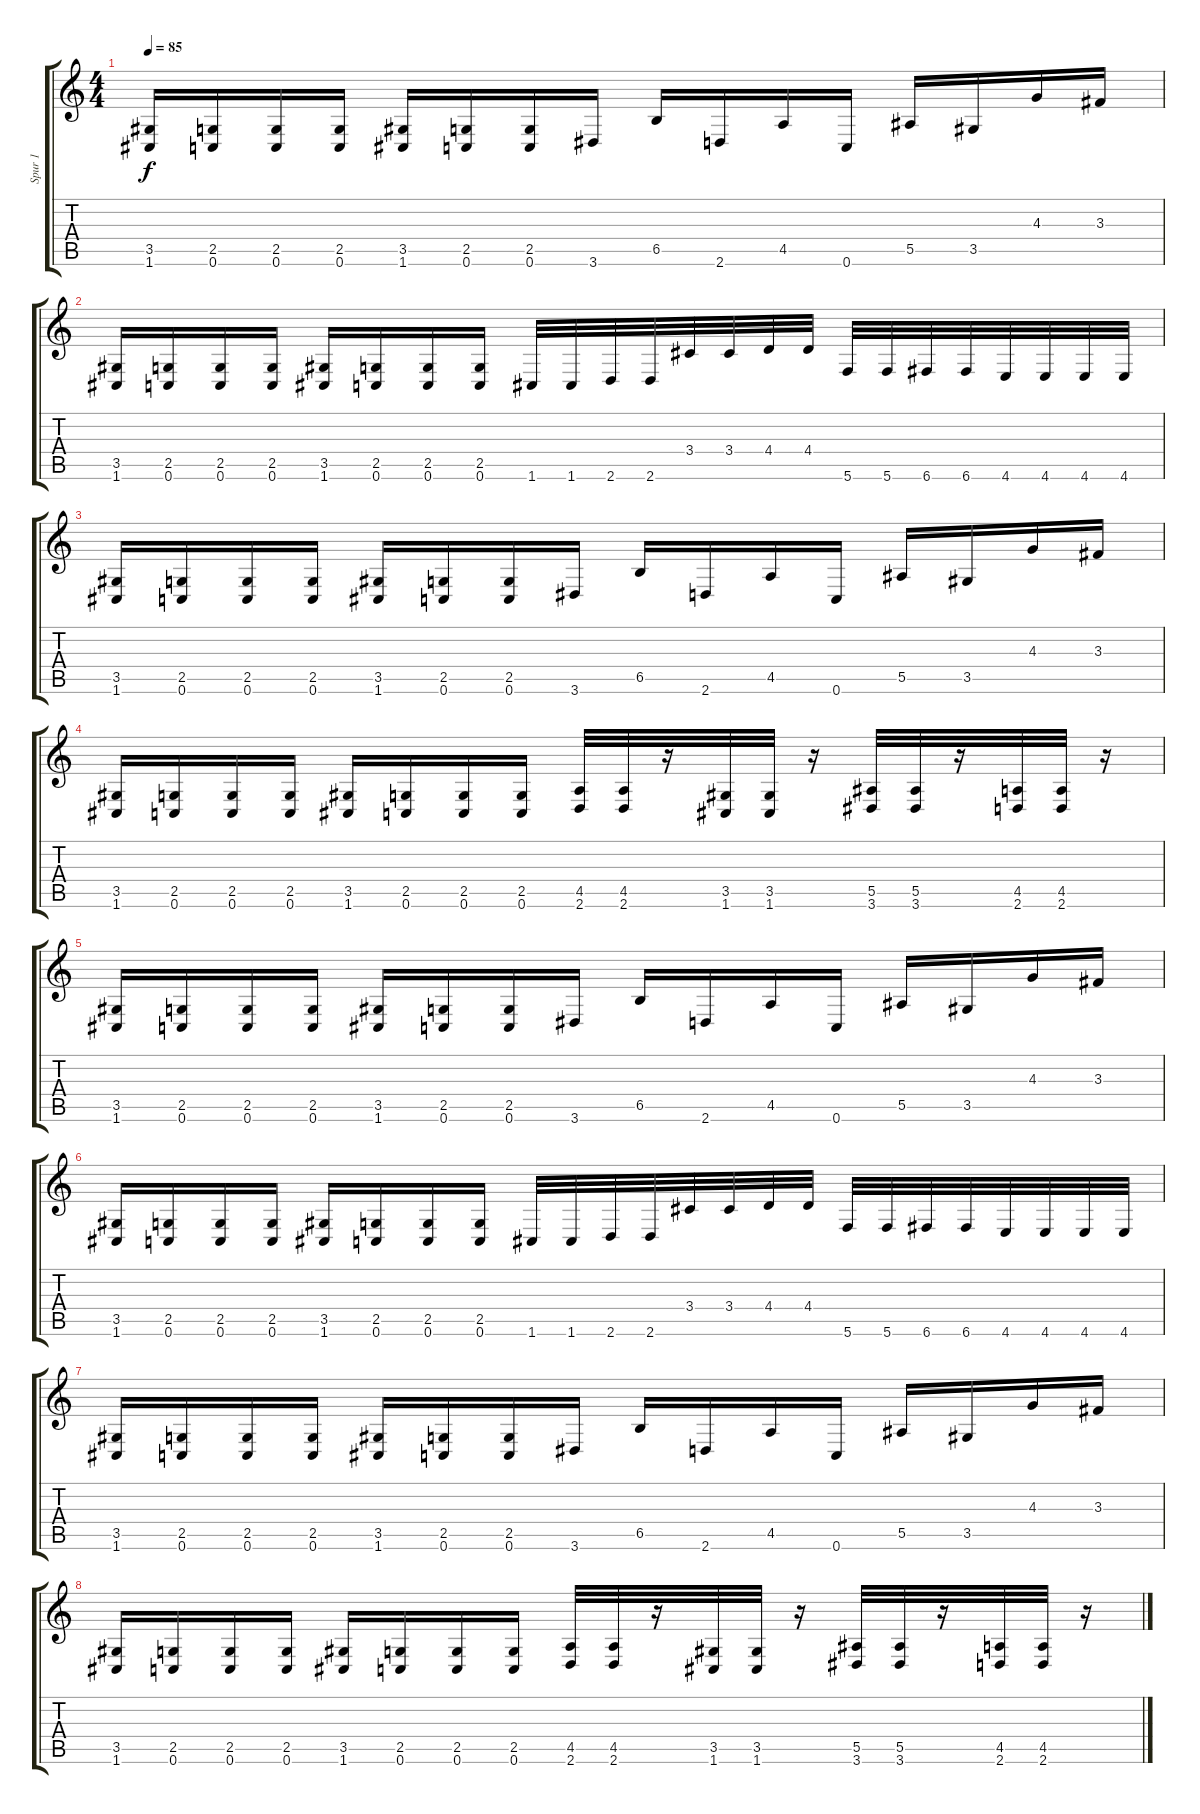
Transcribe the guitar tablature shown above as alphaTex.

\track ("Spur 1" "Spur 1") {instrument distortionguitar}
\staff {score tabs}
\tuning (C4 G3 Eb3 Bb2 F2 C2) {hide}
\ts (4 4)
\tempo 85
\clef g2
\ks c
(3.5 1.6).16{dy f} (2.5 0.6).16 (2.5 0.6).16 (2.5 0.6).16 (3.5 1.6).16 (2.5 0.6).16 (2.5 0.6).16 3.6.16 6.5.16 2.6.16 4.5.16 0.6.16 5.5.16 3.5.16 4.3.16 3.3.16 |
(3.5 1.6).16 (2.5 0.6).16 (2.5 0.6).16 (2.5 0.6).16 (3.5 1.6).16 (2.5 0.6).16 (2.5 0.6).16 (2.5 0.6).16 1.6.32 1.6.32 2.6.32 2.6.32 3.4.32 3.4.32 4.4.32 4.4.32 5.6.32 5.6.32 6.6.32 6.6.32 4.6.32 4.6.32 4.6.32 4.6.32 |
(3.5 1.6).16 (2.5 0.6).16 (2.5 0.6).16 (2.5 0.6).16 (3.5 1.6).16 (2.5 0.6).16 (2.5 0.6).16 3.6.16 6.5.16 2.6.16 4.5.16 0.6.16 5.5.16 3.5.16 4.3.16 3.3.16 |
(3.5 1.6).16 (2.5 0.6).16 (2.5 0.6).16 (2.5 0.6).16 (3.5 1.6).16 (2.5 0.6).16 (2.5 0.6).16 (2.5 0.6).16 (4.5 2.6).32 (4.5 2.6).32 r.16 (3.5 1.6).32 (3.5 1.6).32 r.16 (5.5 3.6).32 (5.5 3.6).32 r.16 (4.5 2.6).32 (4.5 2.6).32 r.16 |
(3.5 1.6).16 (2.5 0.6).16 (2.5 0.6).16 (2.5 0.6).16 (3.5 1.6).16 (2.5 0.6).16 (2.5 0.6).16 3.6.16 6.5.16 2.6.16 4.5.16 0.6.16 5.5.16 3.5.16 4.3.16 3.3.16 |
(3.5 1.6).16 (2.5 0.6).16 (2.5 0.6).16 (2.5 0.6).16 (3.5 1.6).16 (2.5 0.6).16 (2.5 0.6).16 (2.5 0.6).16 1.6.32 1.6.32 2.6.32 2.6.32 3.4.32 3.4.32 4.4.32 4.4.32 5.6.32 5.6.32 6.6.32 6.6.32 4.6.32 4.6.32 4.6.32 4.6.32 |
(3.5 1.6).16 (2.5 0.6).16 (2.5 0.6).16 (2.5 0.6).16 (3.5 1.6).16 (2.5 0.6).16 (2.5 0.6).16 3.6.16 6.5.16 2.6.16 4.5.16 0.6.16 5.5.16 3.5.16 4.3.16 3.3.16 |
(3.5 1.6).16 (2.5 0.6).16 (2.5 0.6).16 (2.5 0.6).16 (3.5 1.6).16 (2.5 0.6).16 (2.5 0.6).16 (2.5 0.6).16 (4.5 2.6).32 (4.5 2.6).32 r.16 (3.5 1.6).32 (3.5 1.6).32 r.16 (5.5 3.6).32 (5.5 3.6).32 r.16 (4.5 2.6).32 (4.5 2.6).32 r.16
